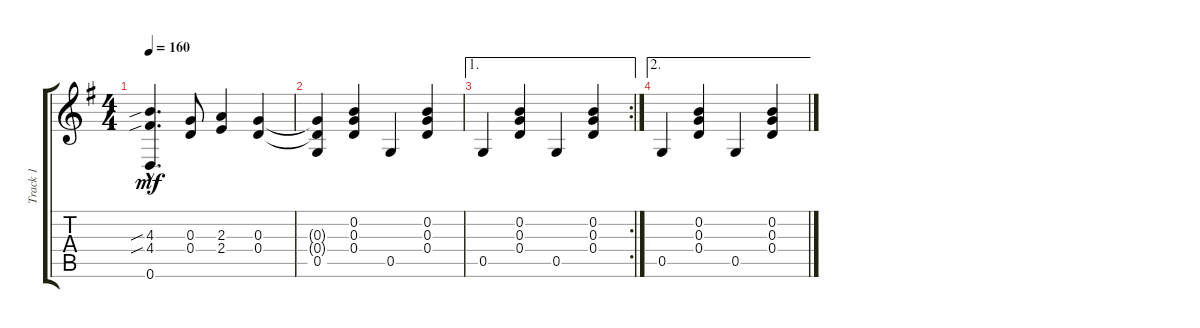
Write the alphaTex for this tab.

\track ("Track 1" "Track 1") {instrument acousticguitarsteel}
\staff {score tabs}
\tuning (E4 B3 G3 D3 G2 D2) {hide}
\ts (4 4)
\tempo 160
\clef g2
\ks g
(4.3{sib hac} 4.4{sib hac} 0.6{hac}).4{d dy mf} (0.3 0.4).8 (2.3 2.4).4 (0.3 0.4).4 |
(0.3{t} 0.4{t} 0.5).4 (0.2 0.3 0.4).4 0.5.4 (0.2 0.3 0.4).4 |
\ae 1
\rc 2
0.5.4 (0.2 0.3 0.4).4 0.5.4 (0.2 0.3 0.4).4 |
\ae 2
0.5.4{volume 10} (0.2 0.3 0.4).4 0.5.4 (0.2 0.3 0.4).4
